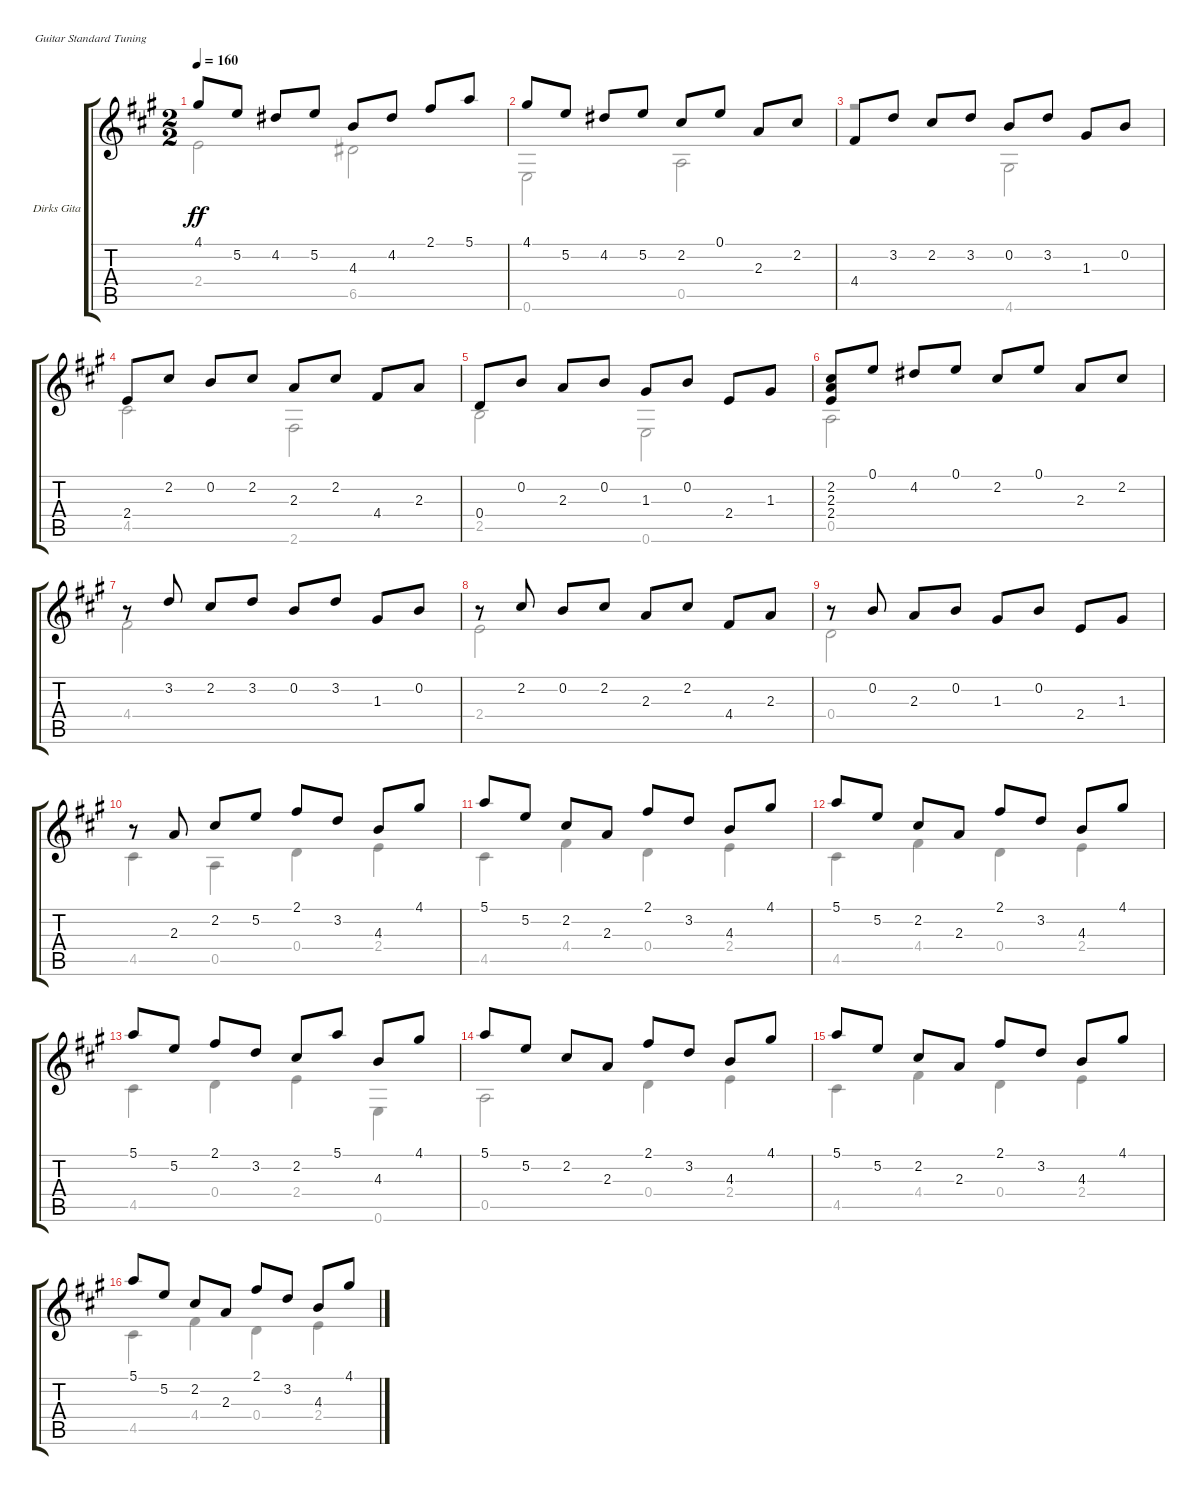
\bracketExtendMode groupsimilarinstruments
\firstSystemTrackNameOrientation horizontal
\otherSystemsTrackNameOrientation horizontal
\track ("Dirks Gitarre" "Dirks Gita") {instrument acousticguitarnylon}
\staff {score tabs}
\tuning (E4 B3 G3 D3 A2 E2)
\voice
\ts (2 2)
\tempo 160
\clef g2
\ks a
4.1.8{dy ff} 5.2.8 4.2.8 5.2.8 4.3.8 4.2.8 2.1.8 5.1.8 |
4.1.8 5.2.8 4.2.8 5.2.8 2.2.8 0.1.8 2.3.8 2.2.8 |
4.4.8 3.2.8 2.2.8 3.2.8 0.2.8 3.2.8 1.3.8 0.2.8 |
2.4.8 2.2.8 0.2.8 2.2.8 2.3.8 2.2.8 4.4.8 2.3.8 |
0.4.8 0.2.8 2.3.8 0.2.8 1.3.8 0.2.8 2.4.8 1.3.8 |
(2.2 2.3 2.4).8 0.1.8 4.2.8 0.1.8 2.2.8 0.1.8 2.3.8 2.2.8 |
r.8 3.2.8 2.2.8 3.2.8 0.2.8 3.2.8 1.3.8 0.2.8 |
r.8 2.2.8 0.2.8 2.2.8 2.3.8 2.2.8 4.4.8 2.3.8 |
r.8 0.2.8 2.3.8 0.2.8 1.3.8 0.2.8 2.4.8 1.3.8 |
r.8 2.3.8 2.2.8 5.2.8 2.1.8 3.2.8 4.3.8 4.1.8 |
5.1.8 5.2.8 2.2.8 2.3.8 2.1.8 3.2.8 4.3.8 4.1.8 |
5.1.8 5.2.8 2.2.8 2.3.8 2.1.8 3.2.8 4.3.8 4.1.8 |
5.1.8 5.2.8 2.1.8 3.2.8 2.2.8 5.1.8 4.3.8 4.1.8 |
5.1.8 5.2.8 2.2.8 2.3.8 2.1.8 3.2.8 4.3.8 4.1.8 |
5.1.8 5.2.8 2.2.8 2.3.8 2.1.8 3.2.8 4.3.8 4.1.8 |
5.1.8 5.2.8 2.2.8 2.3.8 2.1.8 3.2.8 4.3.8 4.1.8
\voice
\clef g2
\ottava regular
\simile none
\ks a
2.4.2{dy ff} 6.5.2 |
0.6.2 0.5.2 |
r.2 4.6.2 |
4.5.2 2.6.2 |
2.5.2 0.6.2 |
0.5.2 |
4.4.2 |
2.4.2 |
0.4.2 |
4.5.4 0.5.4 0.4.4 2.4.4 |
4.5.4 4.4.4 0.4.4 2.4.4 |
4.5.4 4.4.4 0.4.4 2.4.4 |
4.5.4 0.4.4 2.4.4 0.6.4 |
0.5.2 0.4.4 2.4.4 |
4.5.4 4.4.4 0.4.4 2.4.4 |
4.5.4 4.4.4 0.4.4 2.4.4
